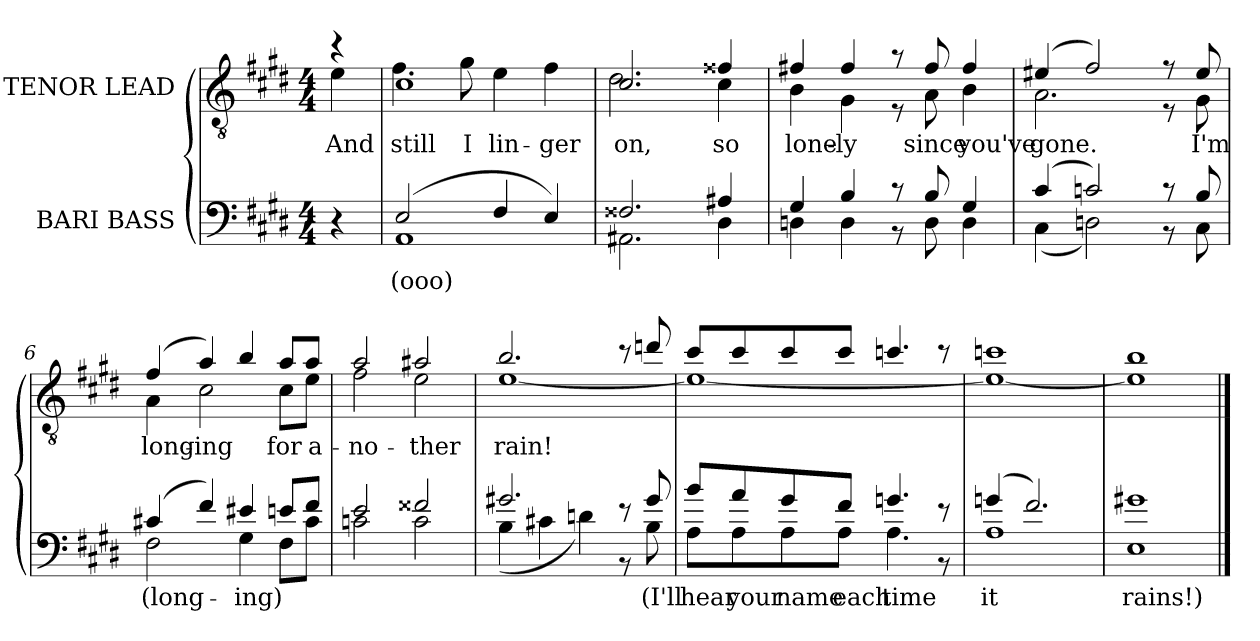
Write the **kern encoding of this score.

**kern	**text	**kern	**text
*part2	*part2	*part1	*part1
*staff2	*staff2	*staff1	*staff1
*I"BARI BASS	*	*I"TENOR LEAD	*
*clefF4	*	*clefGv2	*
*k[f#c#g#d#]	*	*k[f#c#g#d#]	*
*M4/4	*	*M4/4	*
=1	=1	=1	=1
*	*	*^	*
!	!	!	!	!LO:LY:b
4r	.	4r	4e\	And
=2	=2	=2	=2	=2
!	!LO:LY:a	!	!	!LO:LY:b
*^	*	*	*	*
(2E/	1AA	(ooo)	1c#	4.f#\	still
!	!	!	!	!	!LO:LY:b
.	.	.	.	8g#\	I
!	!	!	!	!	!LO:LY:b
4F#/	.	.	.	4e\	lin-
!	!	!	!	!	!LO:LY:b
4E/)	.	.	.	4f#\	-ger
=3	=3	=3	=3	=3	=3
!	!	!	!	!	!LO:LY:b
2.F##X/	2.AA#X\	.	2.c#/	2.d#\	on,
!	!	!	!	!	!LO:LY:b
4A#X/	4D#\	.	4f##X/	4c#\	so
=4	=4	=4	=4	=4	=4
!	!	!	!	!	!LO:LY:b
4G#/	4Dn\	.	4f#X/	4B\	lone-
!	!	!	!	!	!LO:LY:b
4B/	4D\	.	4f#/	4G#\	-ly
8r	8r	.	8r	8r	.
!	!	!	!	!	!LO:LY:b
8B/	8D\	.	8f#/	8A\	since
!	!	!	!	!	!LO:LY:b
4G#/	4D\	.	4f#/	4B\	you've
=5	=5	=5	=5	=5	=5
!	!	!	!	!	!LO:LY:b
(4c#/	(4C#\	.	(4e#X/	2.A\	gone.
2cn/)	2Dn\)	.	2f#/)	.	.
8r	8r	.	8r	8r	.
!	!	!	!	!	!LO:LY:b
8B/	8C#\	.	8e#/	8G#\	I'm
!!LO:LB:g=z	!!
=6	=6	=6	=6	=6	=6
!	!	!LO:LY:a	!	!	!LO:LY:b
(4c#X/	2F#\	(long-	(4f#/	4A\	long-
!	!	!	!	!	!LO:LY:b
4f#/)	.	.	4a/)	2c#\	-ing
!	!	!LO:LY:a	!	!	!
4e#X/	4G#\	-ing)	4b/	.	.
!	!	!	!	!	!LO:LY:b
8en/L	8F#\L	.	8a/L	8c#\L	for
!	!	!	!	!	!LO:LY:b
8f#/J	8c#\J	.	8a/J	8e\J	a-
=7	=7	=7	=7	=7	=7
!	!	!	!	!	!LO:LY:b
2e/	2cn\	.	2a/	2f#\	-no-
!	!	!	!	!	!LO:LY:b
2f##X/	2c\	.	2a#X/	2e\	-ther
=8	=8	=8	=8	=8	=8
!	!	!	!	!	!LO:LY:b
2.g#X/	(4B\	.	2.b/	[1e	rain!
.	4c#X\	.	.	.	.
.	4dn\)	.	.	.	.
8r	8r	.	8r	.	.
!	!	!LO:LY:a	!	!	!
8g#/	8B\	(I'll	8ddn/	.	.
=9	=9	=9	=9	=9	=9
!	!	!LO:LY:a	!	!	!
8b/L	8A\L	hear	8cc#/L	1e_	.
!	!	!LO:LY:a	!	!	!
8a/	8A\	your	8cc#/	.	.
!	!	!LO:LY:a	!	!	!
8g#/	8A\	name	8cc#/	.	.
!	!	!LO:LY:a	!	!	!
8f#/J	8A\J	each	8cc#/J	.	.
!	!	!LO:LY:a	!	!	!
4.gn/	4.A\	time	4.ccn/	.	.
8r	8r	.	8r	.	.
=10	=10	=10	=10	=10	=10
!	!	!LO:LY:a	!	!	!
(4gn/	1A	it	1ccn	1e_	.
2.f#/)	.	.	.	.	.
!!LO:LB:g=z	!!
=11	=11	=11	=11	=11	=11
!	!	!LO:LY:a	!	!	!
1g#X	1E	rains!)	1b	1e]	.
*v	*v	*	*	*	*
*	*	*v	*v	*
==	==	==	==
*-	*-	*-	*-
